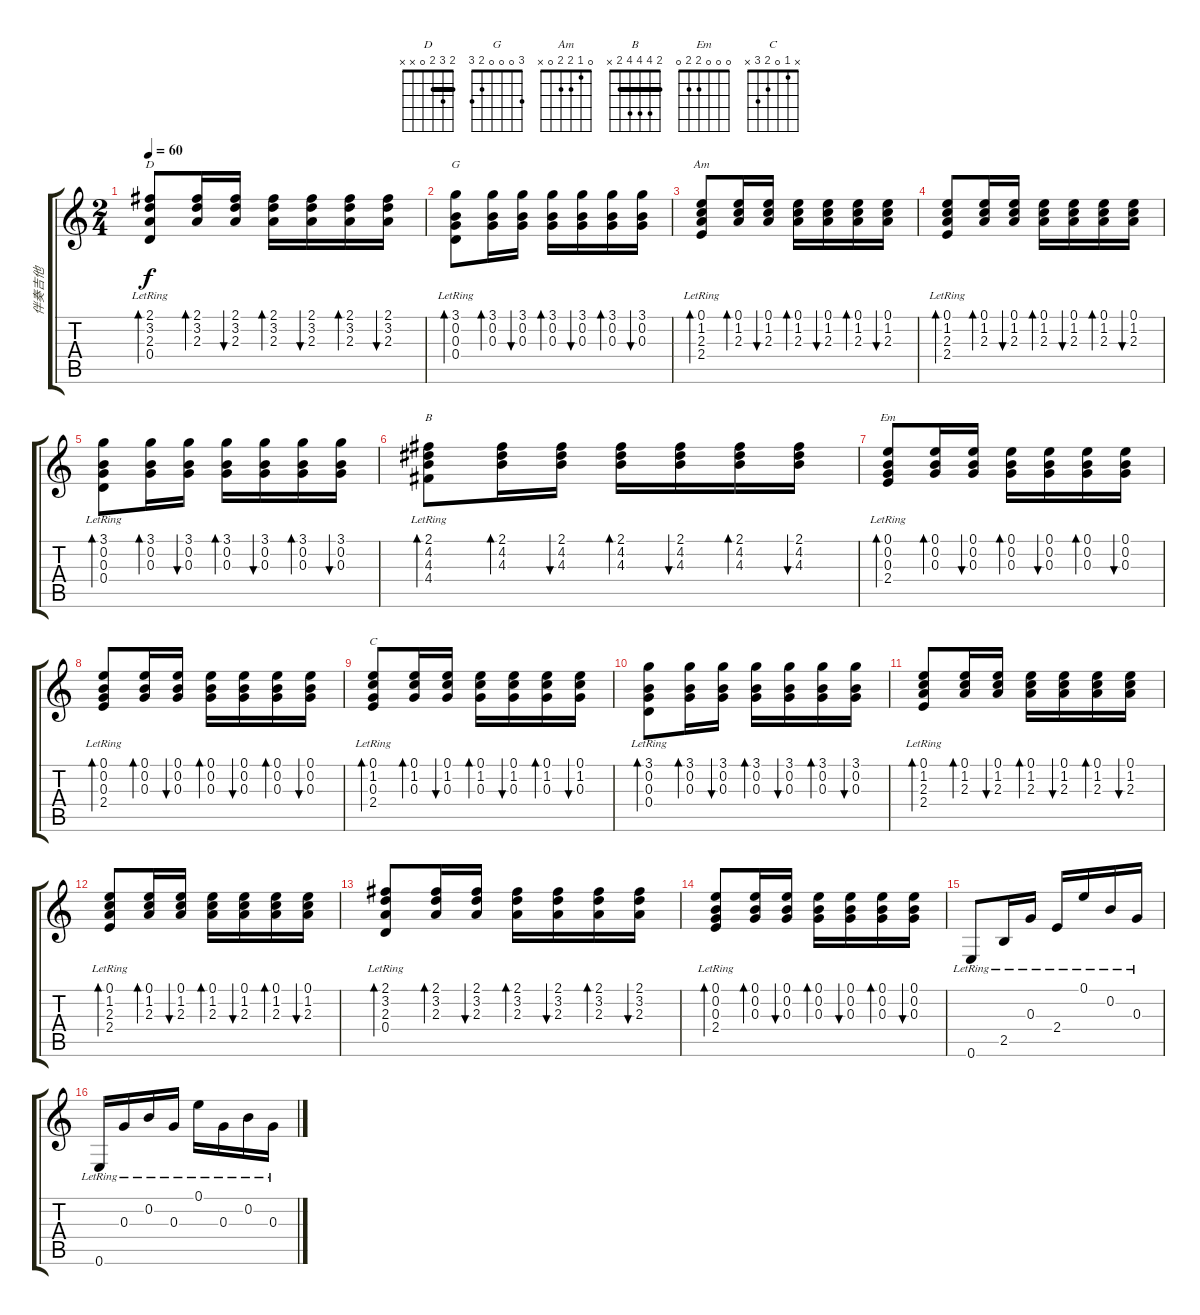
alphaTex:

\track ("伴奏吉他" "伴奏吉他") {instrument acousticguitarsteel}
\staff {score tabs}
\tuning (E4 B3 G3 D3 A2 E2) {hide}
\chord ("D" 2 3 2 0 x x) {barre 2}
\chord ("G" 3 0 0 0 2 3)
\chord ("Am" 0 1 2 2 0 x)
\chord ("B" 2 4 4 4 2 x) {barre 2}
\chord ("Em" 0 0 0 2 2 0)
\chord ("C" x 1 0 2 3 x)
\ts (2 4)
\tempo 60
\clef g2
\ks c
(2.1{lr} 3.2{lr} 2.3{lr} 0.4{lr}).8{bd 30 ch "D" dy f} (2.1 3.2 2.3).16{bd 30} (2.1 3.2 2.3).16{bu 30} (2.1 3.2 2.3).16{bd 30} (2.1 3.2 2.3).16{bu 30} (2.1 3.2 2.3).16{bd 30} (2.1 3.2 2.3).16{bu 30} |
(3.1{lr} 0.2{lr} 0.3{lr} 0.4{lr}).8{bd 30 ch "G"} (3.1 0.2 0.3).16{bd 30} (3.1 0.2 0.3).16{bu 30} (3.1 0.2 0.3).16{bd 30} (3.1 0.2 0.3).16{bu 30} (3.1 0.2 0.3).16{bd 30} (3.1 0.2 0.3).16{bu 30} |
(0.1{lr} 1.2{lr} 2.3{lr} 2.4{lr}).8{bd 30 ch "Am"} (0.1 1.2 2.3).16{bd 30} (0.1 1.2 2.3).16{bu 30} (0.1 1.2 2.3).16{bd 30} (0.1 1.2 2.3).16{bu 30} (0.1 1.2 2.3).16{bd 30} (0.1 1.2 2.3).16{bu 30} |
(0.1{lr} 1.2{lr} 2.3{lr} 2.4{lr}).8{bd 30} (0.1 1.2 2.3).16{bd 30} (0.1 1.2 2.3).16{bu 30} (0.1 1.2 2.3).16{bd 30} (0.1 1.2 2.3).16{bu 30} (0.1 1.2 2.3).16{bd 30} (0.1 1.2 2.3).16{bu 30} |
(3.1{lr} 0.2{lr} 0.3{lr} 0.4{lr}).8{bd 30} (3.1 0.2 0.3).16{bd 30} (3.1 0.2 0.3).16{bu 30} (3.1 0.2 0.3).16{bd 30} (3.1 0.2 0.3).16{bu 30} (3.1 0.2 0.3).16{bd 30} (3.1 0.2 0.3).16{bu 30} |
(2.1{lr} 4.2{lr} 4.3{lr} 4.4{lr}).8{bd 30 ch "B"} (2.1 4.2 4.3).16{bd 30} (2.1 4.2 4.3).16{bu 30} (2.1 4.2 4.3).16{bd 30} (2.1 4.2 4.3).16{bu 30} (2.1 4.2 4.3).16{bd 30} (2.1 4.2 4.3).16{bu 30} |
(0.1{lr} 0.2{lr} 0.3{lr} 2.4{lr}).8{bd 30 ch "Em"} (0.1 0.2 0.3).16{bd 30} (0.1 0.2 0.3).16{bu 30} (0.1 0.2 0.3).16{bd 30} (0.1 0.2 0.3).16{bu 30} (0.1 0.2 0.3).16{bd 30} (0.1 0.2 0.3).16{bu 30} |
(0.1{lr} 0.2{lr} 0.3{lr} 2.4{lr}).8{bd 30} (0.1 0.2 0.3).16{bd 30} (0.1 0.2 0.3).16{bu 30} (0.1 0.2 0.3).16{bd 30} (0.1 0.2 0.3).16{bu 30} (0.1 0.2 0.3).16{bd 30} (0.1 0.2 0.3).16{bu 30} |
(0.1{lr} 1.2{lr} 0.3{lr} 2.4{lr}).8{bd 30 ch "C"} (0.1 1.2 0.3).16{bd 30} (0.1 1.2 0.3).16{bu 30} (0.1 1.2 0.3).16{bd 30} (0.1 1.2 0.3).16{bu 30} (0.1 1.2 0.3).16{bd 30} (0.1 1.2 0.3).16{bu 30} |
(3.1{lr} 0.2{lr} 0.3{lr} 0.4{lr}).8{bd 30} (3.1 0.2 0.3).16{bd 30} (3.1 0.2 0.3).16{bu 30} (3.1 0.2 0.3).16{bd 30} (3.1 0.2 0.3).16{bu 30} (3.1 0.2 0.3).16{bd 30} (3.1 0.2 0.3).16{bu 30} |
(0.1{lr} 1.2{lr} 2.3{lr} 2.4{lr}).8{bd 30} (0.1 1.2 2.3).16{bd 30} (0.1 1.2 2.3).16{bu 30} (0.1 1.2 2.3).16{bd 30} (0.1 1.2 2.3).16{bu 30} (0.1 1.2 2.3).16{bd 30} (0.1 1.2 2.3).16{bu 30} |
(0.1{lr} 1.2{lr} 2.3{lr} 2.4{lr}).8{bd 30} (0.1 1.2 2.3).16{bd 30} (0.1 1.2 2.3).16{bu 30} (0.1 1.2 2.3).16{bd 30} (0.1 1.2 2.3).16{bu 30} (0.1 1.2 2.3).16{bd 30} (0.1 1.2 2.3).16{bu 30} |
(2.1{lr} 3.2{lr} 2.3{lr} 0.4{lr}).8{bd 30} (2.1 3.2 2.3).16{bd 30} (2.1 3.2 2.3).16{bu 30} (2.1 3.2 2.3).16{bd 30} (2.1 3.2 2.3).16{bu 30} (2.1 3.2 2.3).16{bd 30} (2.1 3.2 2.3).16{bu 30} |
(0.1{lr} 0.2{lr} 0.3{lr} 2.4{lr}).8{bd 30} (0.1 0.2 0.3).16{bd 30} (0.1 0.2 0.3).16{bu 30} (0.1 0.2 0.3).16{bd 30} (0.1 0.2 0.3).16{bu 30} (0.1 0.2 0.3).16{bd 30} (0.1 0.2 0.3).16{bu 30} |
0.6{lr}.8 2.5{lr}.16 0.3{lr}.16 2.4{lr}.16 0.1{lr}.16 0.2{lr}.16 0.3{lr}.16 |
0.6{lr}.16 0.3{lr}.16 0.2{lr}.16 0.3{lr}.16 0.1{lr}.16 0.3{lr}.16 0.2{lr}.16 0.3{lr}.16
